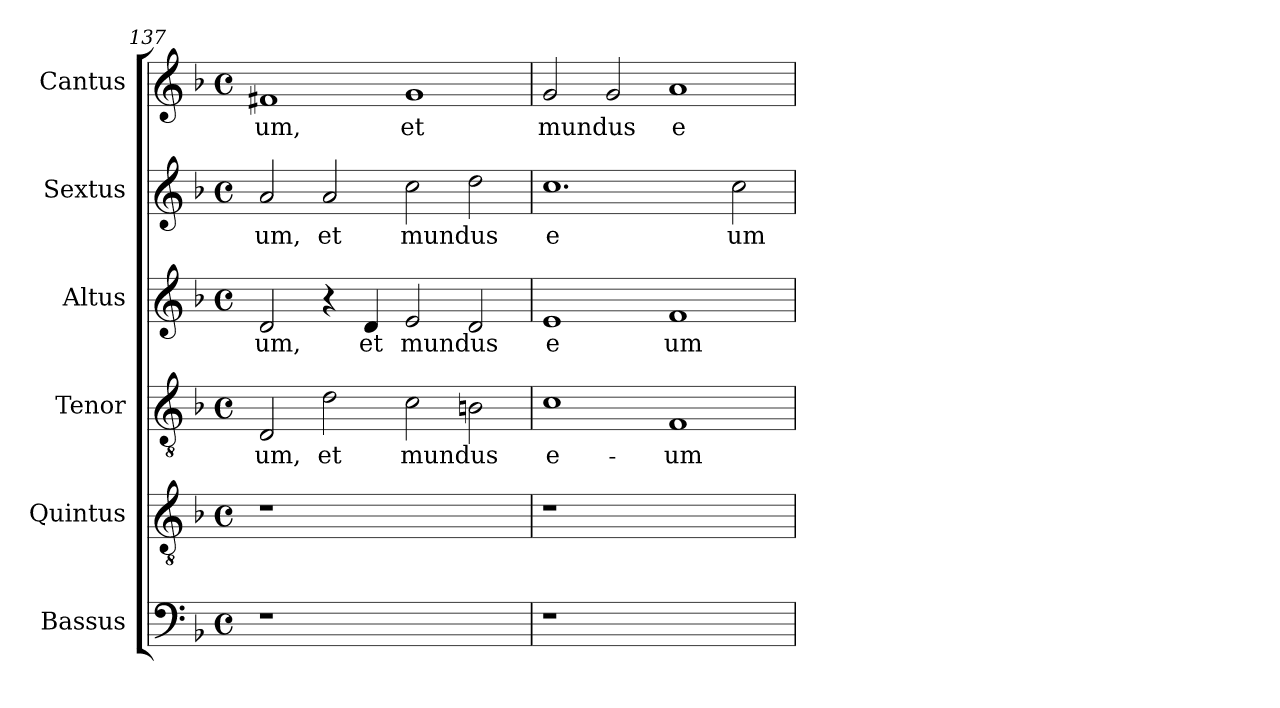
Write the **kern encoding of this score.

**kern	**kern	**kern	**text	**kern	**text	**kern	**text	**kern	**text
*part6	*part5	*part4	*part4	*part3	*part3	*part2	*part2	*part1	*part1
*staff6	*staff5	*staff4	*staff4	*staff3	*staff3	*staff2	*staff2	*staff1	*staff1
*I"Bassus	*I"Quintus	*I"Tenor	*	*I"Altus	*	*I"Sextus	*	*I"Cantus	*
*I'Bassus	*I'Quintus	*I'Tenor	*	*I'Altus	*	*I'Sextus	*	*I'Cantus	*
*clefF4	*clefGv2	*clefGv2	*	*clefG2	*	*clefG2	*	*clefG2	*
*k[b-]	*k[b-]	*k[b-]	*	*k[b-]	*	*k[b-]	*	*k[b-]	*
*F:	*F:	*F:	*	*F:	*	*F:	*	*F:	*
*M4/4	*M4/4	*M4/4	*	*M4/4	*	*M4/4	*	*M4/4	*
*met(c)	*met(c)	*met(c)	*	*met(c)	*	*met(c)	*	*met(c)	*
=137	=137	=137	=137	=137	=137	=137	=137	=137	=137
!	!	!	!LO:LY:b:cj	!	!LO:LY:b:cj	!	!LO:LY:b:cj	!	!LO:LY:b:cj
1r	1r	2D/	-um,	2d/	um,	2a/	um,	1f#X	um,
!	!	!	!LO:LY:b:cj	!	!	!	!LO:LY:b:cj	!	!
.	.	2d\	et	4r	.	2a/	et	.	.
!	!	!	!	!	!LO:LY:b:cj	!	!	!	!
.	.	.	.	4d/	et	.	.	.	.
!	!	!	!LO:LY:b:cj	!	!LO:LY:b:cj	!	!LO:LY:b:cj	!	!LO:LY:b:cj
1ryy	1ryy	2c\	mundus	2e/	mundus	2cc\	mundus	1g	et
.	.	2Bn\	.	2d/	.	2dd\	.	.	.
=138	=138	=138	=138	=138	=138	=138	=138	=138	=138
!	!	!	!LO:LY:b:cj	!	!LO:LY:b:cj	!	!LO:LY:b:cj	!	!LO:LY:b:cj
1r	1r	1c	e-	1e	e	1.cc	e	2g/	mundus
.	.	.	.	.	.	.	.	2g/	.
!	!	!	!LO:LY:b:cj	!	!LO:LY:b:cj	!	!	!	!LO:LY:b:cj
1ryy	1ryy	1F	-um	1f	um	.	.	1a	e
!	!	!	!	!	!	!	!LO:LY:b:cj	!	!
.	.	.	.	.	.	2cc\	um	.	.
=	=	=	=	=	=	=	=	=	=
*-	*-	*-	*-	*-	*-	*-	*-	*-	*-
